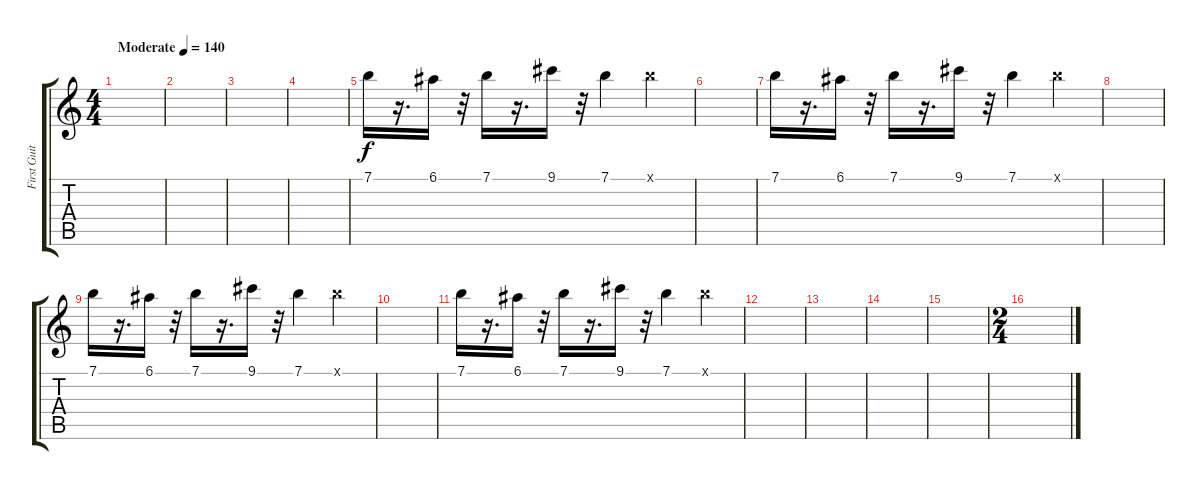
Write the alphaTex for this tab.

\track ("First Guitar" "First Guit") {instrument electricguitarjazz}
\staff {score tabs}
\tuning (E4 B3 G3 D3 A2 E2) {hide}
\ts (4 4)
\tempo (140 "Moderate")
\clef g2
\ks c
|
|
|
|
7.1.16 r.16{d} 6.1.16 r.32 7.1.16 r.16{d} 9.1.16 r.32 7.1.4 7.1{x}.4 |
|
7.1.16 r.16{d} 6.1.16 r.32 7.1.16 r.16{d} 9.1.16 r.32 7.1.4 7.1{x}.4 |
|
7.1.16 r.16{d} 6.1.16 r.32 7.1.16 r.16{d} 9.1.16 r.32 7.1.4 7.1{x}.4 |
|
7.1.16 r.16{d} 6.1.16 r.32 7.1.16 r.16{d} 9.1.16 r.32 7.1.4 7.1{x}.4 |
|
|
|
|
\ts (2 4)
